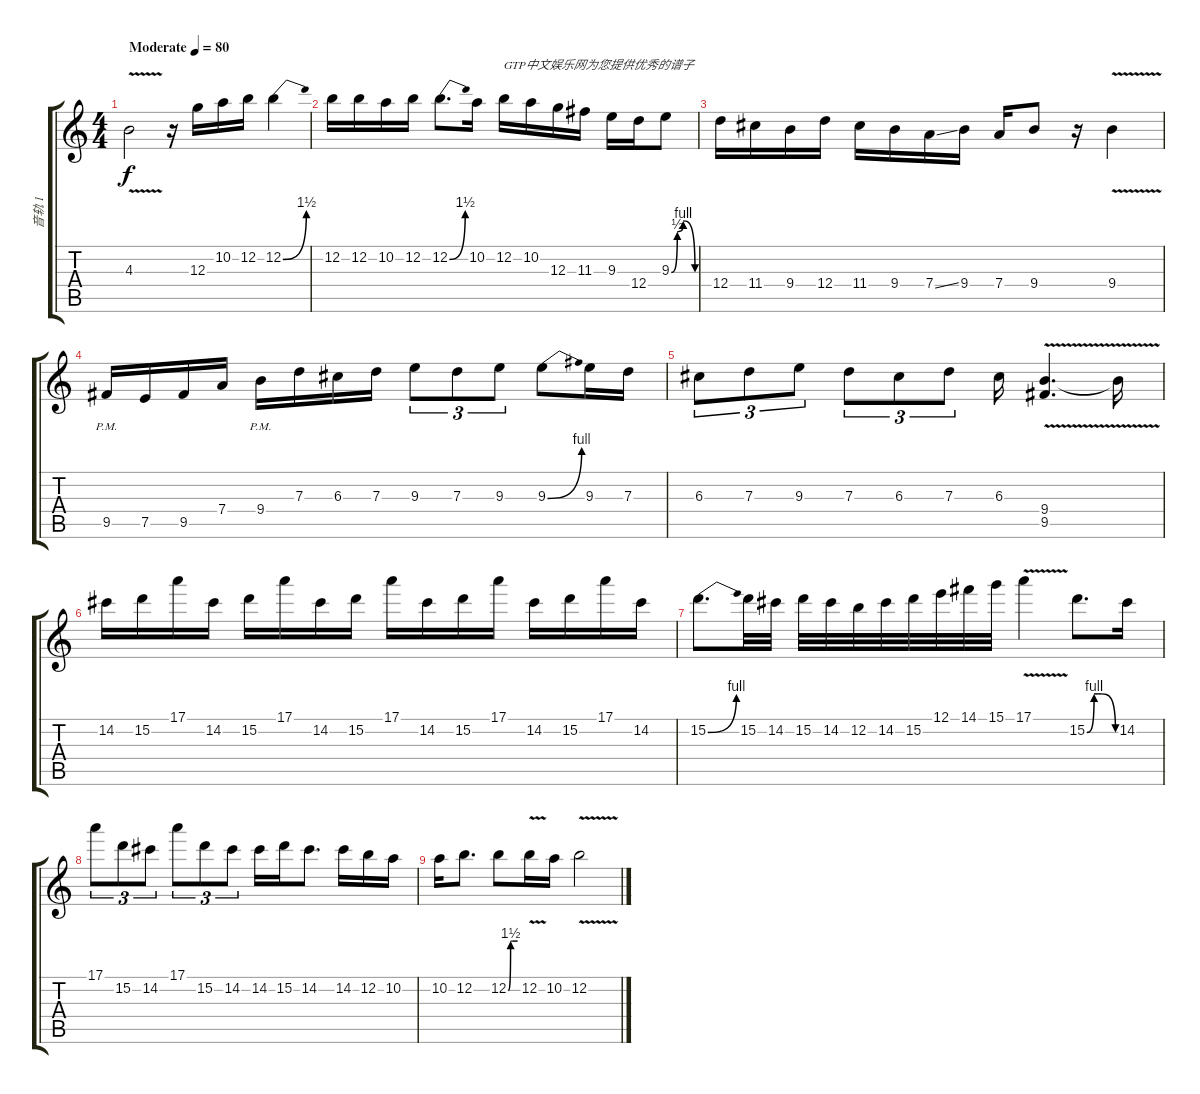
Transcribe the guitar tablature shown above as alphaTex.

\track ("音轨 1" "音轨 1") {instrument overdrivenguitar}
\staff {score tabs}
\tuning (E4 B3 G3 D3 A2 E2) {hide}
\ts (4 4)
\tempo (80 "Moderate")
\clef g2
\ks c
4.3{v}.2{dy f instrument overdrivenguitar} r.16 12.3.16 10.2.16 12.2.16 12.2{be (bend 0 0 60 6)}.4 |
12.2.16 12.2.16 10.2.16 12.2.16 12.2{be (bend 0 0 60 6)}.8{d} 10.2.16 12.2.16{txt "GTP中文娱乐网为您提供优秀的谱子"} 10.2.16 12.3.16 11.3.16 9.3.16 12.4.16 9.3{be (custom 0 0 15 2 30 4 60 0)}.8 |
12.4.16 11.4.16 9.4.16 12.4.16 11.4.16 9.4.16 7.4{ss}.16 9.4.16 7.4.16 9.4.8 r.16 9.4{v}.4 |
9.5{pm}.16 7.5.16 9.5.16 7.4.16 9.4{pm}.16 7.3.16 6.3.16 7.3.16 9.3.8{tu (3 2)} 7.3.8{tu (3 2)} 9.3.8{tu (3 2)} 9.3{be (bend 0 0 60 4)}.8 9.3.16 7.3.16 |
6.3.8{tu (3 2)} 7.3.8{tu (3 2)} 9.3.8{tu (3 2)} 7.3.8{tu (3 2)} 6.3.8{tu (3 2)} 7.3.8{tu (3 2)} 6.3.16 (9.4{v} 9.5).4{d} 9.4{t}.16 |
14.2.16 15.2.16 17.1.16 14.2.16 15.2.16 17.1.16 14.2.16 15.2.16 17.1.16 14.2.16 15.2.16 17.1.16 14.2.16 15.2.16 17.1.16 14.2.16 |
15.2{be (bend 0 0 60 4)}.8{d} 15.2.32 14.2.32 15.2.32 14.2.32 12.2.32 14.2.32 15.2.32 12.1.32 14.1.32 15.1.32 17.1{v}.4 15.2{be (custom 0 0 15 4 25 4 30 4 60 0)}.8{d} 14.2.16 |
17.1.8{tu (3 2)} 15.2.8{tu (3 2)} 14.2.8{tu (3 2)} 17.1.8{tu (3 2)} 15.2.8{tu (3 2)} 14.2.8{tu (3 2)} 14.2.16 15.2.16 14.2.8{d} 14.2.16 12.2.16 10.2.16 |
10.2.16 12.2.8{d} 12.2{be (custom 0 0 15 6 23 6 30 6 60 6)}.8 12.2{v}.16 10.2.16 12.2{v}.2
